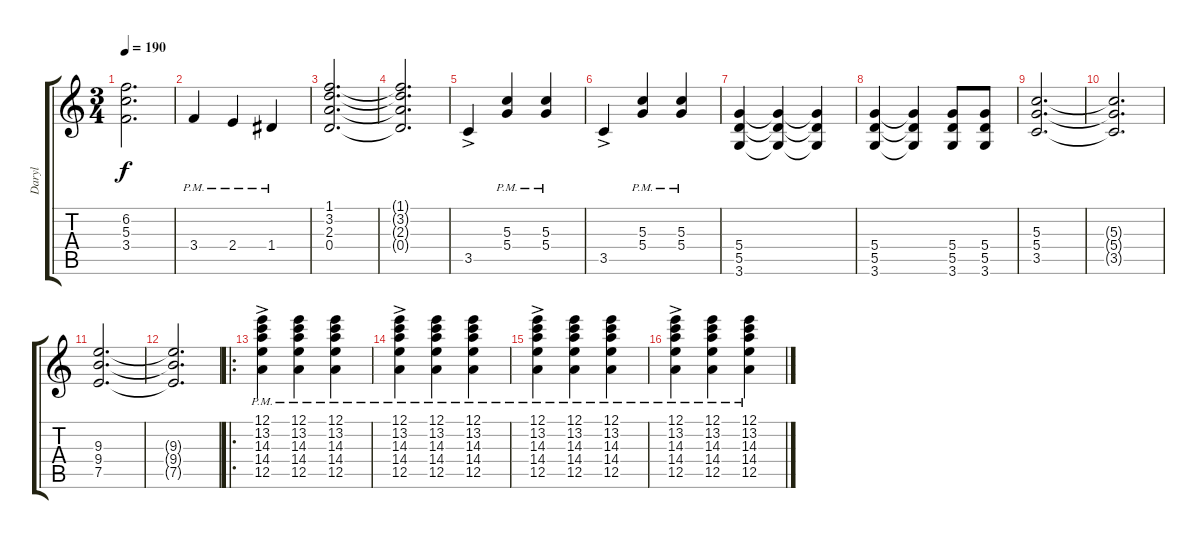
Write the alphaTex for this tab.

\track ("Daryl" "Daryl") {instrument distortionguitar}
\staff {score tabs}
\tuning (E4 B3 G3 D3 A2 E2) {hide}
\ts (3 4)
\tempo 190
\clef g2
\ks c
(6.2 5.3 3.4).2{d dy f} |
3.4{pm}.4 2.4{pm}.4 1.4{pm}.4 |
(1.1 3.2 2.3 0.4).2{d} |
(1.1{t} 3.2{t} 2.3{t} 0.4{t}).2{d} |
3.5{ac}.4 (5.3{pm} 5.4{pm}).4 (5.3{pm} 5.4{pm}).4 |
3.5{ac}.4 (5.3{pm} 5.4{pm}).4 (5.3{pm} 5.4{pm}).4 |
(5.4 5.5 3.6).4 (5.4{t} 5.5{t} 3.6{t}).4 (5.4{t} 5.5{t} 3.6{t}).4 |
(5.4 5.5 3.6).4 (5.4{t} 5.5{t} 3.6{t}).4 (5.4 5.5 3.6).8 (5.4 5.5 3.6).8 |
(5.3 5.4 3.5).2{d} |
(5.3{t} 5.4{t} 3.5{t}).2{d} |
(9.3 9.4 7.5).2{d} |
(9.3{t} 9.4{t} 7.5{t}).2{d} |
\ro
(12.1{ac pm} 13.2{ac pm} 14.3{ac pm} 14.4{ac pm} 12.5{ac pm}).4 (12.1{pm} 13.2{pm} 14.3{pm} 14.4{pm} 12.5{pm}).4 (12.1{pm} 13.2{pm} 14.3{pm} 14.4{pm} 12.5{pm}).4 |
(12.1{ac pm} 13.2{ac pm} 14.3{ac pm} 14.4{ac pm} 12.5{ac pm}).4 (12.1{pm} 13.2{pm} 14.3{pm} 14.4{pm} 12.5{pm}).4 (12.1{pm} 13.2{pm} 14.3{pm} 14.4{pm} 12.5{pm}).4 |
(12.1{ac pm} 13.2{ac pm} 14.3{ac pm} 14.4{ac pm} 12.5{ac pm}).4 (12.1{pm} 13.2{pm} 14.3{pm} 14.4{pm} 12.5{pm}).4 (12.1{pm} 13.2{pm} 14.3{pm} 14.4{pm} 12.5{pm}).4 |
(12.1{ac pm} 13.2{ac pm} 14.3{ac pm} 14.4{ac pm} 12.5{ac pm}).4 (12.1{pm} 13.2{pm} 14.3{pm} 14.4{pm} 12.5{pm}).4 (12.1{pm} 13.2{pm} 14.3{pm} 14.4{pm} 12.5{pm}).4
